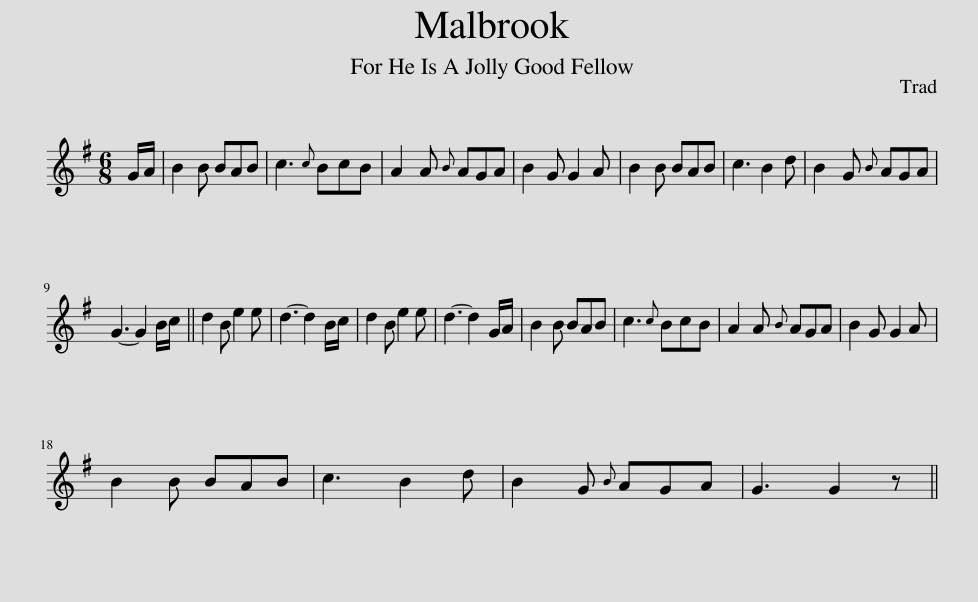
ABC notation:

X:1
L:1/8
M:6/8
I:linebreak $
K:G
V:1 treble
V:1
 G/A/ | B2 B BAB | c3{c} BcB | A2 A{B} AGA | B2 G G2 A | %5
 B2 B BAB | c3 B2 d | B2 G{B} AGA |$ G3- G2 B/c/ || d2 B e2 e | %10
 d3- d2 B/c/ | d2 B e2 e | d3- d2 G/A/ | B2 B BAB | c3{c} BcB | %15
 A2 A{B} AGA | B2 G G2 A |$ B2 B BAB | c3 B2 d | B2 G{B} AGA | %20
 G3 G2 z || %21
